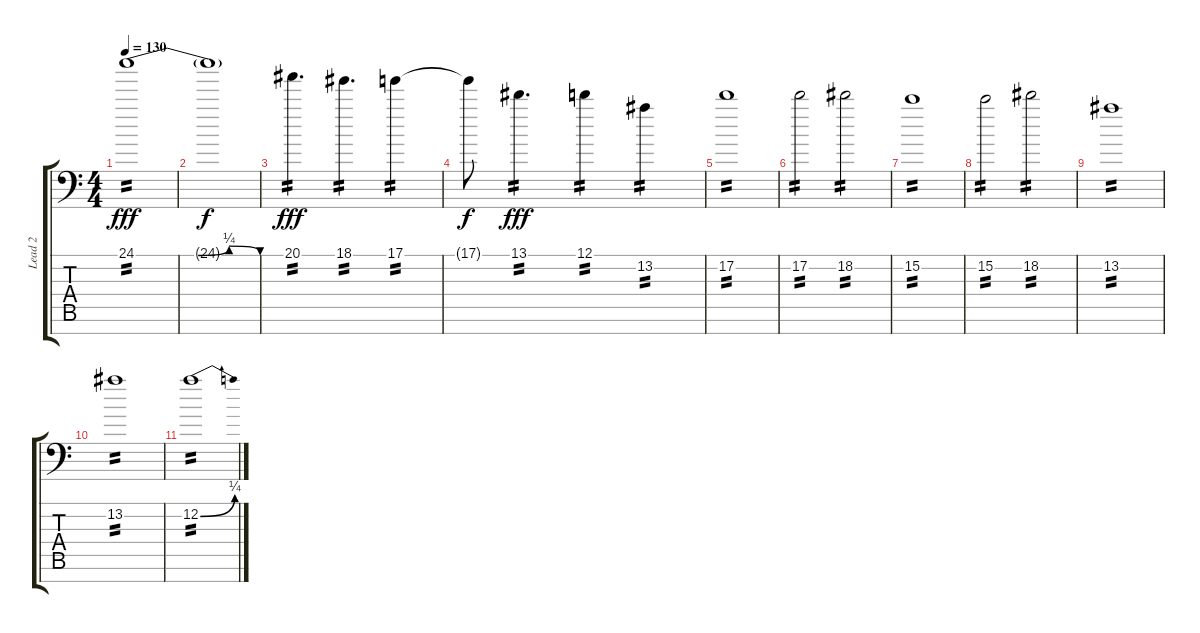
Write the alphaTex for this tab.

\track ("Lead 2" "Lead 2") {instrument overdrivenguitar}
\staff {score tabs}
\tuning (D4 A3 E3 C3 G2 D2 G1) {hide}
\ts (4 4)
\tempo 130
\clef f4
\ks c
24.1{be (custom 0 0 15 0 30 0 45 1 60 0)}.1{tp 2 dy fff} |
24.1{t}.1{dy f} |
20.1.4{d tp 2 dy fff} 18.1.4{d tp 2} 17.1.4{tp 2} |
17.1{t}.8{dy f} 13.1.4{d tp 2 dy fff} 12.1.4{tp 2} 13.2.4{tp 2} |
17.2.1{tp 2} |
17.2.2{tp 2} 18.2.2{tp 2} |
15.2.1{tp 2} |
15.2.2{tp 2} 18.2.2{tp 2} |
13.2.1{tp 2} |
13.2.1{tp 2} |
12.2{be (bend 0 0 60 1)}.1{tp 2}
